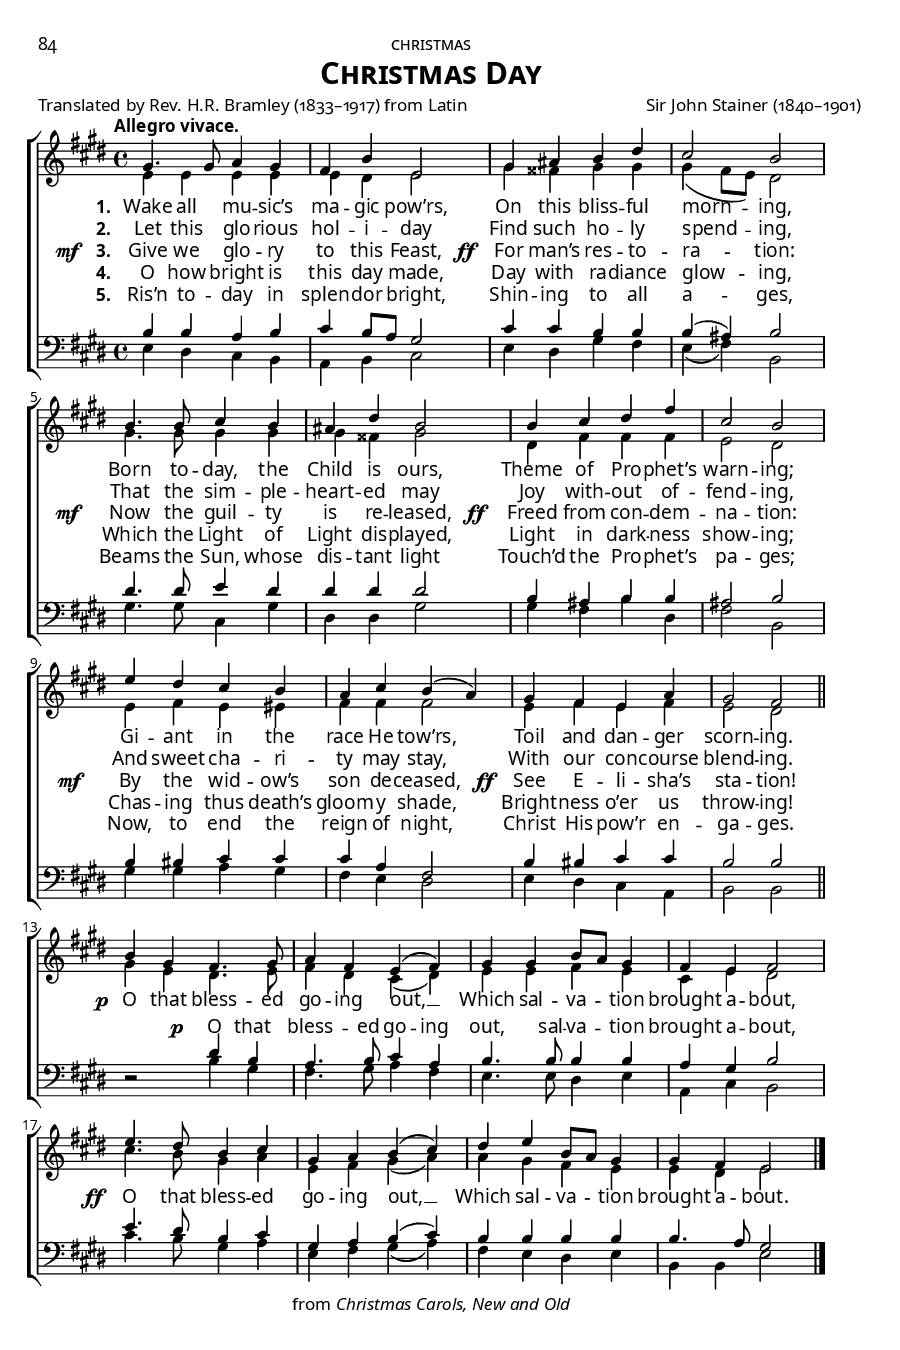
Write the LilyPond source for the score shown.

\version "2.14.2"
\include "util.ly"
\header {
  title = \markup{\override #'(font-name . "Garamond Premier Pro Semibold"){ \abs-fontsize #15 \smallCapsOldStyle"Christmas Day"}}
  poet = \markup\oldStyleNum"Translated by Rev. H.R. Bramley (1833–1917) from Latin"
  composer = \markup\oldStyleNum"Sir John Stainer (1840–1901)"
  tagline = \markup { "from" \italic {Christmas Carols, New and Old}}
}
\paper {
  %print-all-headers = ##f
  paper-height = 9\in
  paper-width = 6\in
  indent = 0\in
  %system-system-spacing = #'((basic-distance . 10) (padding . 0))
  system-system-spacing =
    #'((basic-distance . 0)
       (minimum-distance . 0)
       (padding . -10)
       (stretchability . 100))
  ragged-last-bottom = ##f
  ragged-bottom = ##f
  two-sided = ##t
  inner-margin = 0.5\in
  outer-margin = 0.25\in
  top-margin = 0.25\in
  bottom-margin = 0.25\in
  first-page-number = #084
  print-first-page-number = ##t
  headerLine = \markup{\override #'(font-name . "Garamond Premier Pro") \smallCapsOldStyle"christmas"}
  oddHeaderMarkup = \markup\fill-line{
     \override #'(font-name . "Garamond Premier Pro")\abs-fontsize #8.5
     \combine 
        \fill-line{"" \on-the-fly #print-page-number-check-first
        \oldStylePageNum""
        }
        \fill-line{\headerLine}
  }
  evenHeaderMarkup = \markup {
     \override #'(font-name . "Garamond Premier Pro")\abs-fontsize #8.5
     \combine
        \on-the-fly #print-page-number-check-first
        \oldStylePageNum""
        \fill-line{\headerLine}
  }
}
#(set-global-staff-size 15) \paper{ #(define fonts (make-pango-font-tree "GoudyOlSt BT" "Garamond Premier Pro" "Garamond Premier Pro" (/ 15 20))) }
global = {
  \key e \major
  \time 4/4
  \autoBeamOff
  \override DynamicLineSpanner #'staff-padding = #0.0
  \override DynamicLineSpanner #'Y-extent = #'(-0 . 0)
}

sopMusic = \relative c' {
  \tempo "Allegro vivace."
  gis'4. gis8 a4 gis |
  fis b e,2 |
  gis4 ais b dis |
  cis2 b |
  
  b4. b8 cis4 b |
  ais dis b2 |
  b4 cis dis fis |
  cis2 b |
  
  e4 dis cis b |
  a cis b( a) |
  gis fis e a |
  gis2 fis \bar "||" \break
  
  b4 gis fis4. gis8 |
  a4 fis e( fis) |
  gis gis b8[ a] gis4 |
  fis e fis2 |
  
  e'4. dis8 b4 cis |
  gis a b( cis) |
  dis e b8[ a] gis4 |
  gis fis e2 \bar "|."
}
sopWords = \lyricmode {
  
}

altoMusic = \relative c' {
  e4 e e e |
  e dis e2 |
  gis4 fisis gis gis |
  gis( fis8[ e]) dis2 |
  
  gis4. gis8 gis4 gis |
  gis fisis gis2 |
  dis4 fis fis fis |
  e2 dis |
  
  e4 fis e eis |
  fis fis fis2 |
  e4 fis e fis |
  e2 dis \bar "||"
  
  gis4 e dis4. e8 |
  fis4 dis cis( dis) |
  e e fis e |
  cis e dis2 |
  
  cis'4. b8 gis4 a |
  e fis gis( a) |
  a gis fis e |
  e dis e2 \bar "|."
}
altoWords = {
  \dropLyricsIX
  \lyricmode {
    \set stanza = #"1. "
    \set associatedVoice = "basses"
    Wake all mu -- sic’s ma -- gic pow’rs,
    On this bliss -- ful morn -- ing,
    Born to -- day, the Child is ours,
    Theme of Pro -- phet’s warn -- ing;
    \unset associatedVoice
    Gi -- ant in the race He tow’rs,
    Toil and dan -- ger scorn -- ing.
  }
  \dropLyricsIV
  \set stanza = \markup\dynamic"p "
  \lyricmode {
    O that bless -- ed go -- ing out, __
    Which sal -- va -- tion brought a -- bout,
  }
  \dropLyricsIX
  \set stanza = \markup\dynamic "ff  "
  \lyricmode {
    O that bless -- ed go -- ing out, __
    Which sal -- va -- tion brought a -- bout.
  }
}
altoWordsII = \lyricmode {
  \dropLyricsIX
%\markup\italic
  \set stanza = #"2. "
  \set associatedVoice = "basses"
  Let this glo -- rious hol -- i -- day
  Find such ho -- ly spend -- ing,
  That the sim -- ple -- heart -- ed may
  Joy with -- out of -- fend -- ing,
  And sweet cha -- ri -- ty may stay,
  With our con -- course blend -- ing.
}
altoWordsIII = {
  \dropLyricsIX
  \set stanza = \markup{\dynamic"mf  " "3. "}
  \lyricmode {
    \set associatedVoice = "basses"
    Give we glo -- ry to this Feast,
  }
  \set stanza = \markup\dynamic"  ff "
  \lyricmode{
    For man’s res -- to -- ra -- tion:
  }
  \set stanza = \markup\dynamic"mf  "
  \lyricmode{
    Now the guil -- ty is re -- leased,
  }
  \set stanza = \markup\dynamic"  ff "
  \lyricmode{
    Freed from con -- dem -- na -- tion:
  }
  \set stanza = \markup\dynamic"mf   "
  \lyricmode{
    By the wid -- ow’s son de -- ceased,
  }
  \set stanza = \markup\dynamic"  ff"
  \lyricmode{
    See E -- li -- sha’s sta -- tion!
  }
}
altoWordsIV = \lyricmode {
  \dropLyricsIX
  \set stanza = #"4. "
  \set associatedVoice = "basses"
  O how bright is this day made,
  Day with ra -- diance glow -- ing,
  Which the Light of Light dis -- played,
  Light in dark -- ness show -- ing;
  Chas -- ing thus death’s gloom -- y shade,
  Bright -- ness o’er us throw -- ing!
}
altoWordsV = \lyricmode {
  \dropLyricsIX
  \set stanza = #"5. "
  \set associatedVoice = "basses"
  Ris’n to -- day in splen -- dor bright,
  Shin -- ing to all a -- ges,
  Beams the Sun, whose dis -- tant light
  Touch’d the Pro -- phet’s pa -- ges;
  Now, to end the reign of night,
  Christ His pow’r en -- ga -- ges.
}
altoWordsVI = \lyricmode {
  \set stanza = #"6. "
  \set ignoreMelismata = ##t
}
tenorMusic = \relative c' {
  b4 b a b |
  cis b8[ a] gis2 |
  cis4 cis b b |
  b( ais) b2 |
  dis4. dis8 e4 dis |
  dis dis dis2 |
  b4 ais b b |
  ais2 b |
  
  b4 bis cis cis |
  cis a fis2 |
  b4 bis cis cis |
  b2 b \bar "||"
  
  s2 dis4 b |
  a4. b8 cis4 a |
  b4. b8 b4 b |
  a4 gis b2 |
  
  e4. dis8 b4 cis |
  gis a b( cis) |
  b b b b |
  b4. a8 gis2 \bar "|."
}
tenorWords = {
  \lyricmode {
    \repeat unfold 39 { \skip 1 }
  }
  \set stanza = \markup\dynamic"p"
  \lyricmode {
    O that bless -- ed go -- ing out, sal -- va -- tion brought a -- bout,
  }
}
bassMusic = \relative c {
  e4 dis cis b |
  a b cis2 |
  e4 dis gis fis |
  e( fis) b,2 |
  
  gis'4. gis8 cis,4 gis' |
  dis dis gis2 |
  gis4 fis b dis, |
  fis2 b, |
  
  gis'4 gis a gis |
  fis e dis2 |
  e4 dis cis a |
  b2 b \bar "||"
  
  dis2\rest b'4 gis |
  fis4. gis8 a4 fis |
  e4. e8 dis4 e |
  a, cis b2 |
  
  cis'4. b8 gis4 a |
  e fis gis( a) |
  fis e dis e |
  b b e2 \bar "|."
}
bassWords = \lyricmode {

}

pianoRH = \relative c' {
  
}
pianoLH = \relative c' {
  
}

\score {
  <<
   \new ChoirStaff <<
%    \new Lyrics = sopranos \with { \override VerticalAxisGroup #'nonstaff-relatedstaff-spacing = #'((basic-distance . 1)) }
    \new Staff = women <<
      \new Voice = "sopranos" { \voiceOne << \global \sopMusic >> }
      \new Voice = "altos" { \voiceTwo << \global \altoMusic >> }
    >>
   \new Staff = men <<
      \clef bass
      \new Voice = "tenors" { \voiceOne << \global \tenorMusic >> }
      \new Voice = "basses" { \voiceTwo << \global \bassMusic >> }
    >>
    \new Lyrics \with { alignAboveContext = #"women" \override VerticalAxisGroup #'nonstaff-relatedstaff-spacing = #'((basic-distance . 1))} \lyricsto "sopranos" \sopWords
     \new Lyrics = "altosVI"  \with { alignBelowContext = #"women" \override VerticalAxisGroup #'nonstaff-relatedstaff-spacing = #'((basic-distance . 1))} \lyricsto "altos" \altoWordsVI
    \new Lyrics = "altosV"  \with { alignBelowContext = #"women" \override VerticalAxisGroup #'nonstaff-relatedstaff-spacing = #'((basic-distance . 1))} \lyricsto "altos" \altoWordsV
    \new Lyrics = "altosIV"  \with { alignBelowContext = #"women" \override VerticalAxisGroup #'nonstaff-relatedstaff-spacing = #'((basic-distance . 1))} \lyricsto "altos" \altoWordsIV
    \new Lyrics = "altosIII"  \with { alignBelowContext = #"women" \override VerticalAxisGroup #'nonstaff-relatedstaff-spacing = #'((basic-distance . 1))} \lyricsto "altos" \altoWordsIII
    \new Lyrics = "altosII"  \with { alignBelowContext = #"women" \override VerticalAxisGroup #'nonstaff-relatedstaff-spacing = #'((basic-distance . 1))} \lyricsto "altos" \altoWordsII
    \new Lyrics = "altos"  \with { alignBelowContext = #"women" \override VerticalAxisGroup #'nonstaff-relatedstaff-spacing = #'((padding . -0.8))} \lyricsto "altos" \altoWords
    \new Lyrics \with { alignAboveContext = #"men" \override VerticalAxisGroup #'nonstaff-relatedstaff-spacing = #'((basic-distance . 1)(padding . 0.1)) } \lyricsto "tenors" \tenorWords
    \new Lyrics \with { alignBelowContext = #"men" \override VerticalAxisGroup #'nonstaff-relatedstaff-spacing = #'((basic-distance . 1)) } \lyricsto "basses" \bassWords
  >>
%    \new PianoStaff << \new Staff { \new Voice { \pianoRH } } \new Staff { \clef "bass" \pianoLH } >>
  >>
  \layout {
    \context {
      \Score
      %\override SpacingSpanner #'base-shortest-duration = #(ly:make-moment 1 8)
      %\override SpacingSpanner #'common-shortest-duration = #(ly:make-moment 1 4)
    }
    \context {
      % Remove all empty staves
      % \Staff \RemoveEmptyStaves \override VerticalAxisGroup #'remove-first = ##t
    }
  }
  \midi {
    %\tempo 4 = 90
    \set Staff.midiInstrument = "flute"
  
    \context {
      \Voice
      \remove "Dynamic_performer"
    }
  }
}
